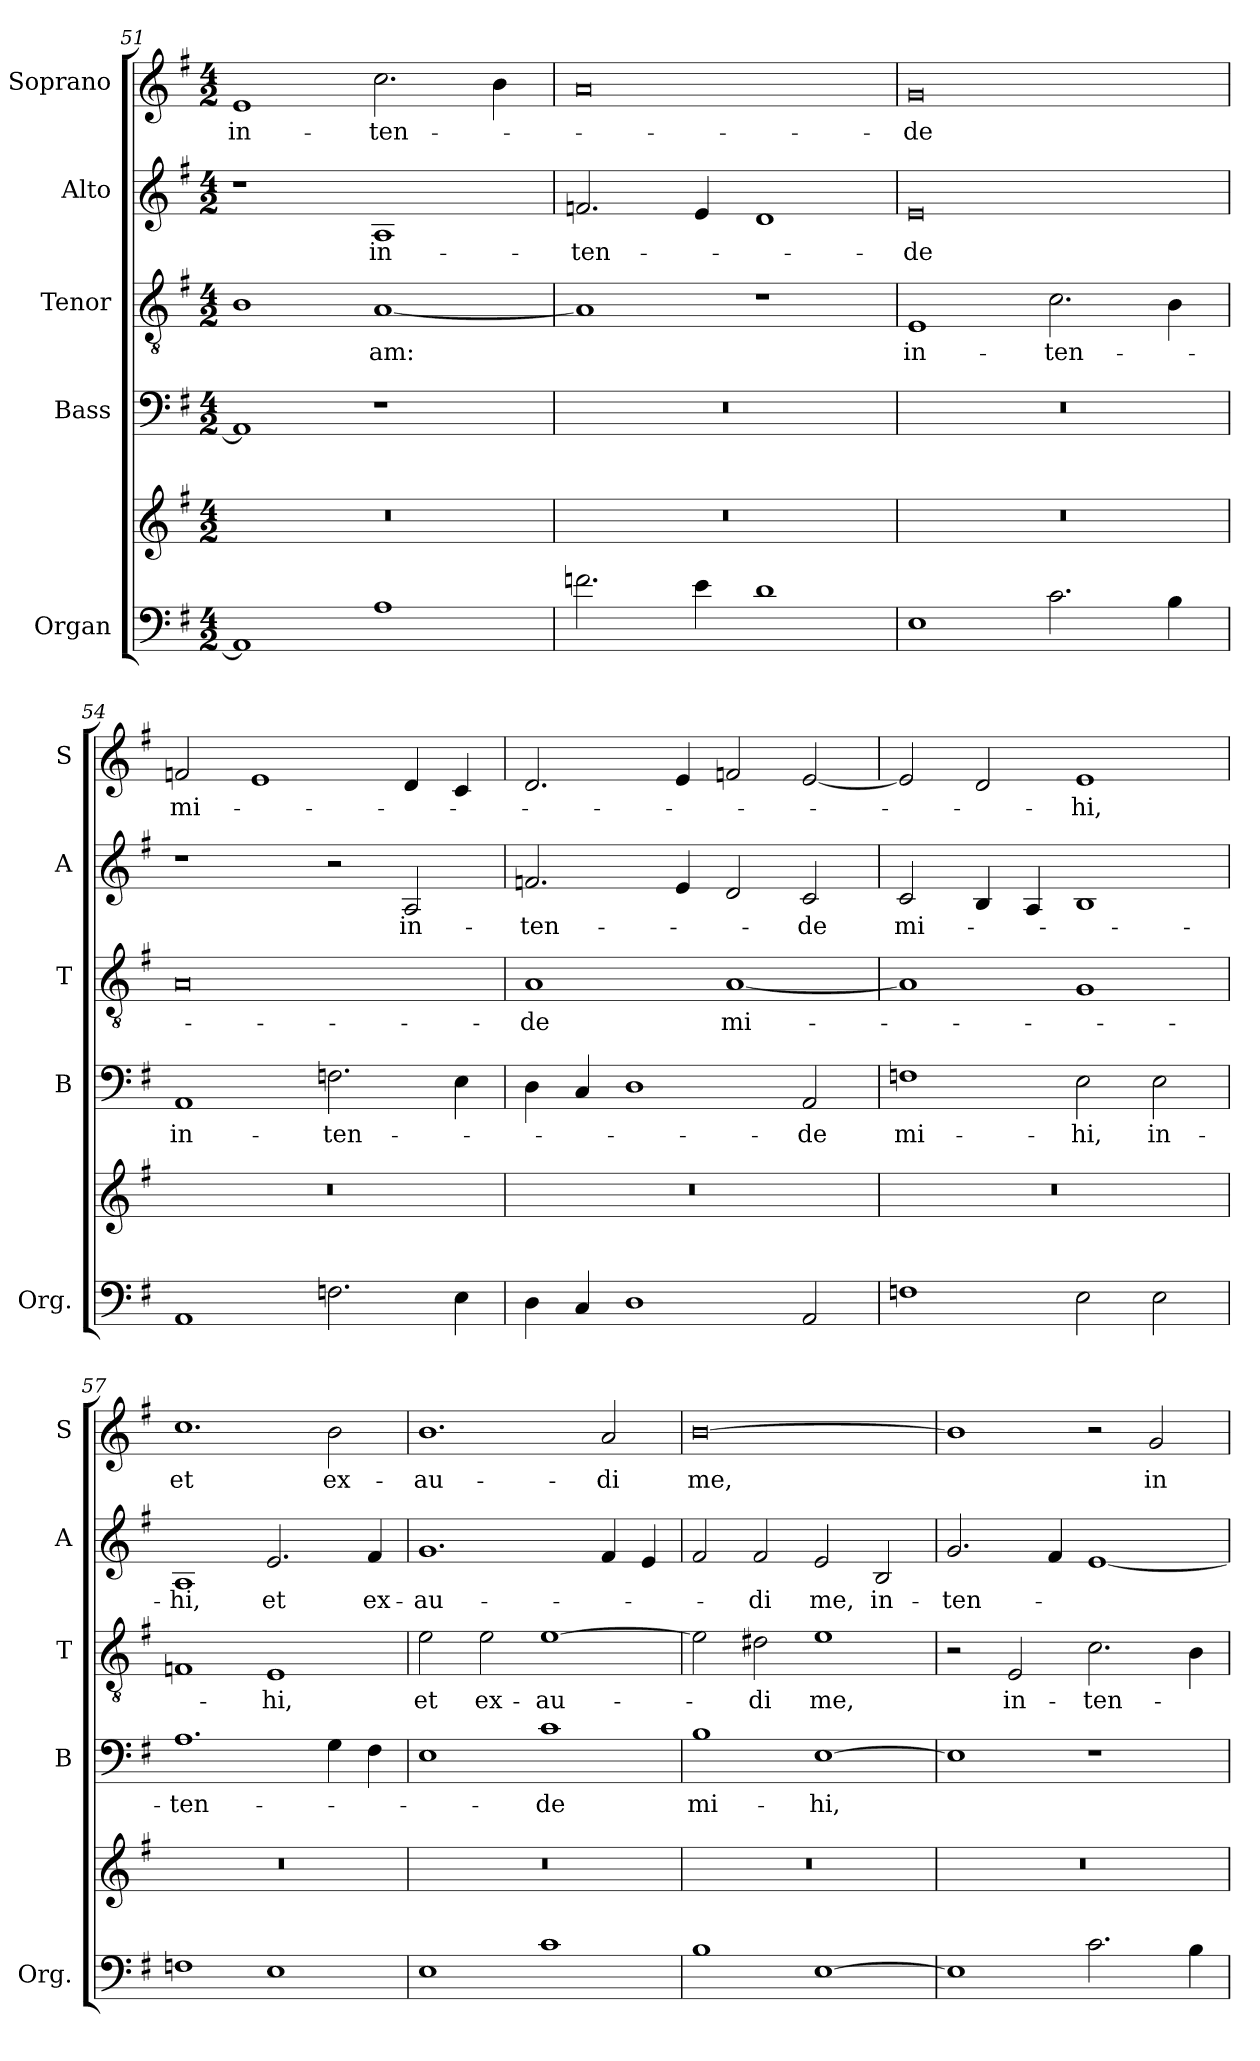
**kern	**kern	**kern	**text	**kern	**text	**kern	**text	**kern	**text
*part5	*part5	*part4	*part4	*part3	*part3	*part2	*part2	*part1	*part1
*staff6	*staff5	*staff4	*staff4	*staff3	*staff3	*staff2	*staff2	*staff1	*staff1
*I"Organ	*	*I"Bass	*	*I"Tenor	*	*I"Alto	*	*I"Soprano	*
*I'Org.	*	*I'B	*	*I'T	*	*I'A	*	*I'S	*
*clefF4	*clefG2	*clefF4	*	*clefGv2	*	*clefG2	*	*clefG2	*
*k[f#]	*k[f#]	*k[f#]	*	*k[f#]	*	*k[f#]	*	*k[f#]	*
*G:	*G:	*G:	*	*G:	*	*G:	*	*G:	*
*M4/2	*M4/2	*M4/2	*	*M4/2	*	*M4/2	*	*M4/2	*
=51	=51	=51	=51	=51	=51	=51	=51	=51	=51
!	!	!	!	!	!	!	!	!	!LO:LY:b
1AA]	0r	1AA]	.	1B	.	1r	.	1e	in-
!	!	!	!	!	!LO:LY:b	!	!LO:LY:b	!	!LO:LY:b
1A	.	1r	.	[1A	-am:	1A	in-	2.cc\	-ten-
.	.	.	.	.	.	.	.	4b\	.
!!LO:LB:g=z
=52	=52	=52	=52	=52	=52	=52	=52	=52	=52
!	!	!	!	!	!	!	!LO:LY:b	!	!
2.fn\	0r	0r	.	1A]	.	2.fn/	-ten-	0a	.
4e\	.	.	.	.	.	4e/	.	.	.
1d	.	.	.	1r	.	1d	.	.	.
=53	=53	=53	=53	=53	=53	=53	=53	=53	=53
!	!	!	!	!	!LO:LY:b	!	!LO:LY:b	!	!LO:LY:b
1E	0r	0r	.	1E	in-	0e	-de	0g	-de
!	!	!	!	!	!LO:LY:b	!	!	!	!
2.c\	.	.	.	2.c\	-ten-	.	.	.	.
4B\	.	.	.	4B\	.	.	.	.	.
=54	=54	=54	=54	=54	=54	=54	=54	=54	=54
!	!	!	!LO:LY:b	!	!	!	!	!	!LO:LY:b
1AA	0r	1AA	in-	0A	.	1r	.	2fn/	mi-
.	.	.	.	.	.	.	.	1e	.
!	!	!	!LO:LY:b	!	!	!	!	!	!
2.Fn\	.	2.Fn\	-ten-	.	.	2r	.	.	.
!	!	!	!	!	!	!	!LO:LY:b	!	!
.	.	.	.	.	.	2A/	in-	4d/	.
4E\	.	4E\	.	.	.	.	.	4c/	.
=55	=55	=55	=55	=55	=55	=55	=55	=55	=55
!	!	!	!	!	!LO:LY:b	!	!LO:LY:b	!	!
4D\	0r	4D\	.	1A	-de	2.fn/	-ten-	2.d/	.
4C/	.	4C/	.	.	.	.	.	.	.
1D	.	1D	.	.	.	.	.	.	.
.	.	.	.	.	.	4e/	.	4e/	.
!	!	!	!	!	!LO:LY:b	!	!	!	!
.	.	.	.	[1A	mi-	2d/	.	2fn/	.
!	!	!	!LO:LY:b	!	!	!	!LO:LY:b	!	!
2AA/	.	2AA/	-de	.	.	2c/	-de	[2e/	.
=56	=56	=56	=56	=56	=56	=56	=56	=56	=56
!	!	!	!LO:LY:b	!	!	!	!LO:LY:b	!	!
1Fn	0r	1Fn	mi-	1A]	.	2c/	mi-	2e/]	.
.	.	.	.	.	.	4B/	.	2d/	.
.	.	.	.	.	.	4A/	.	.	.
!	!	!	!LO:LY:b	!	!	!	!	!	!LO:LY:b
2E\	.	2E\	-hi,	1G	.	1B	.	1e	-hi,
!	!	!	!LO:LY:b	!	!	!	!	!	!
2E\	.	2E\	in-	.	.	.	.	.	.
!!LO:LB:g=z
=57	=57	=57	=57	=57	=57	=57	=57	=57	=57
!	!	!	!LO:LY:b	!	!	!	!LO:LY:b	!	!LO:LY:b
1Fn	0r	1.A	-ten-	1Fn	.	1A	-hi,	1.cc	et
!	!	!	!	!	!LO:LY:b	!	!LO:LY:b	!	!
1E	.	.	.	1E	-hi,	2.e/	et	.	.
!	!	!	!	!	!	!	!	!	!LO:LY:b
.	.	4G\	.	.	.	.	.	2b\	ex-
!	!	!	!	!	!	!	!LO:LY:b	!	!
.	.	4F#\	.	.	.	4f#/	ex-	.	.
=58	=58	=58	=58	=58	=58	=58	=58	=58	=58
!	!	!	!	!	!LO:LY:b	!	!LO:LY:b	!	!LO:LY:b
1E	0r	1E	.	2e\	et	1.g	-au-	1.b	-au-
!	!	!	!	!	!LO:LY:b	!	!	!	!
.	.	.	.	2e\	ex-	.	.	.	.
!	!	!	!LO:LY:b	!	!LO:LY:b	!	!	!	!
1c	.	1c	-de	[1e	-au-	.	.	.	.
!	!	!	!	!	!	!	!	!	!LO:LY:b
.	.	.	.	.	.	4f#/	.	2a/	-di
.	.	.	.	.	.	4e/	.	.	.
=59	=59	=59	=59	=59	=59	=59	=59	=59	=59
!	!	!	!LO:LY:b	!	!	!	!	!	!LO:LY:b
1B	0r	1B	mi-	2e\]	.	2f#/	.	[0b	me,
!	!	!	!	!	!LO:LY:b	!	!LO:LY:b	!	!
.	.	.	.	2d#X\	-di	2f#/	-di	.	.
!	!	!	!LO:LY:b	!	!LO:LY:b	!	!LO:LY:b	!	!
[1E	.	[1E	-hi,	1e	me,	2e/	me,	.	.
!	!	!	!	!	!	!	!LO:LY:b	!	!
.	.	.	.	.	.	2B/	in-	.	.
=60	=60	=60	=60	=60	=60	=60	=60	=60	=60
!	!	!	!	!	!	!	!LO:LY:b	!	!
1E]	0r	1E]	.	2r	.	2.g/	-ten-	1b]	.
!	!	!	!	!	!LO:LY:b	!	!	!	!
.	.	.	.	2E/	in-	.	.	.	.
.	.	.	.	.	.	4f#/	.	.	.
!	!	!	!	!	!LO:LY:b	!	!	!	!
2.c\	.	1r	.	2.c\	-ten-	[1e	.	2r	.
!	!	!	!	!	!	!	!	!	!LO:LY:b
.	.	.	.	.	.	.	.	2g/	in-
4B\	.	.	.	4B\	.	.	.	.	.
=	=	=	=	=	=	=	=	=	=
*-	*-	*-	*-	*-	*-	*-	*-	*-	*-
